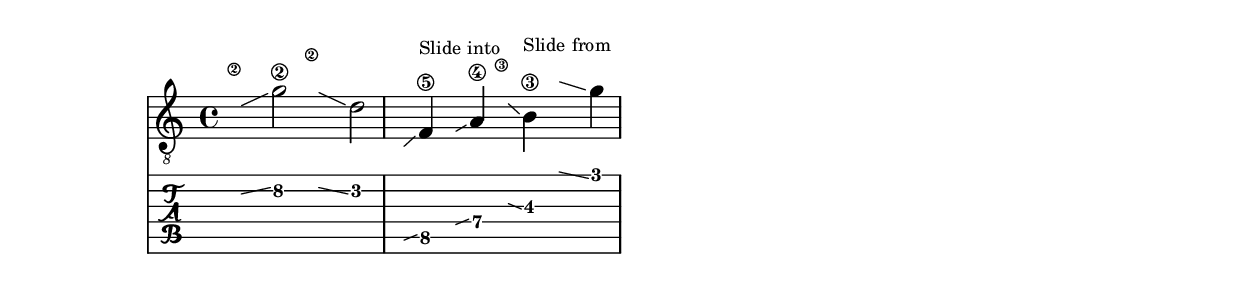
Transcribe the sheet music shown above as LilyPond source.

% DO NOT EDIT this file manually; it is automatically
% generated from Documentation/snippets/new
% Make any changes in Documentation/snippets/new/
% and then run scripts/auxiliar/makelsr.py
%
% This file is in the public domain.
%% Note: this file works from version 2.14.0
\version "2.14.0"

\header {
%% Translation of GIT committish: 70f5f30161f7b804a681cd080274bfcdc9f4fe8c


  texidoces = "
A diferencia de los glissandos, los @q{slides} o ligaduras pueden
partir de un punto impreciso del mástil hasta un traste específico.
Una buena forma de hacerlo es añadir una nota de mordente antes de la
nota real, como se muestra en el ejemplo siguiente.

"

  doctitlees = "Ligaduras de guitarra"

  lsrtags = "fretted-strings"

  texidoc = "
Unlike glissandos, slides may go from an imprecise point of the
fretboard to a specific fret. A good way to do that is to add a grace
hidden note before the note which is actually played, as demonstrated
in the following example.
"
  doctitle = "Guitar slides"
} % begin verbatim


%% Hide fret number: useful to draw slide into/from a casual point of
%% the fretboard.
hideFretNumber = {
  \once \override TabNoteHead #'transparent = ##t
  \once \override NoteHead #'transparent = ##t
  \once \override Stem #'transparent = ##t
  \once \override NoteHead #'no-ledgers = ##t
  \once \override Glissando #'(bound-details left padding) = #0.3
}

music= \relative c' {
  \grace { \hideFretNumber d8\2 \glissando s2 } g2\2
  \grace { \hideFretNumber g8\2 \glissando s2 } d2 |

  \grace { \hideFretNumber c,8 \glissando s } f4\5^\markup \tiny { Slide into }
  \grace { \hideFretNumber f8 \glissando s } a4\4
  \grace { \hideFretNumber e'8\3 \glissando s } b4\3^\markup \tiny { Slide from }
  \grace { \hideFretNumber b'8 \glissando s2 } g4 |
}

\score {
  <<
    \new Staff {
      \clef "G_8"
      \music
    }
    \new TabStaff {
      \music
    }
  >>
}
